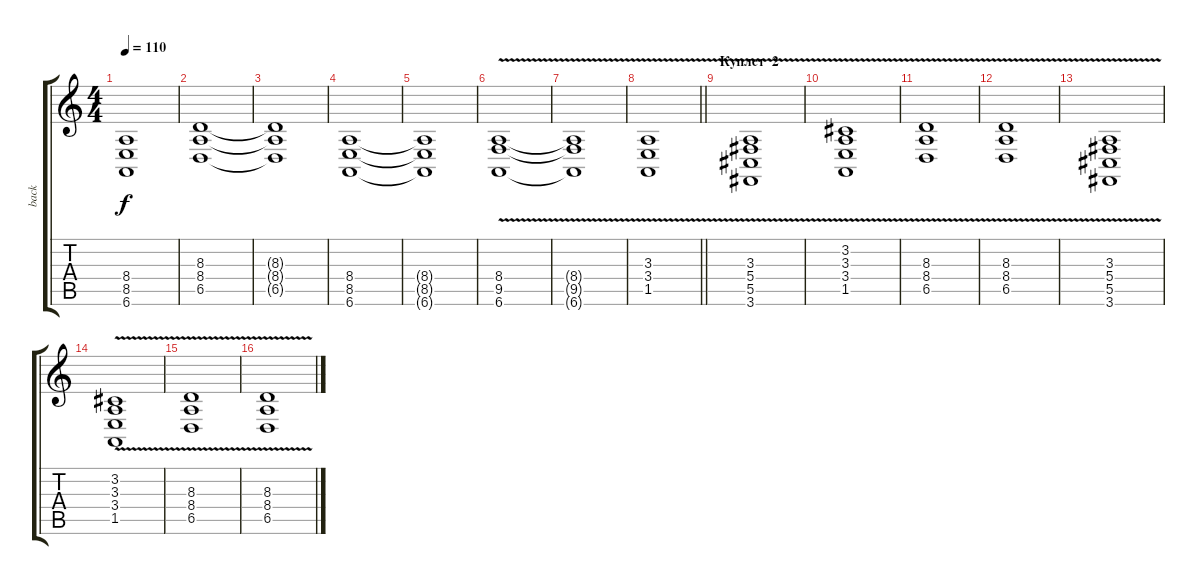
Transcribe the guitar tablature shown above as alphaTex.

\track ("back" "back") {instrument whistle}
\staff {score tabs}
\tuning (Eb4 Bb3 Gb3 Db3 Ab2 Eb2) {hide}
\ts (4 4)
\tempo 110
\clef g2
\ks c
(8.4{t} 8.5{t} 6.6{t}).1{dy f} |
(8.3 8.4 6.5).1 |
(8.3{t} 8.4{t} 6.5{t}).1 |
(8.4 8.5 6.6).1 |
(8.4{t} 8.5{t} 6.6{t}).1 |
(8.4{v} 9.5 6.6).1 |
(8.4{t} 9.5{t} 6.6{t}).1 |
\barLineRight lightlight
(3.3{v} 3.4 1.5).1 |
\section ("" "Куплет  2")
(3.3{v} 5.4 5.5 3.6).1 |
(3.2 3.3{v} 3.4 1.5).1 |
(8.3{v} 8.4 6.5).1 |
(8.3{v} 8.4 6.5).1 |
(3.3{v} 5.4 5.5 3.6).1 |
(3.2 3.3{v} 3.4 1.5).1 |
(8.3{v} 8.4 6.5).1 |
(8.3{v} 8.4 6.5).1
